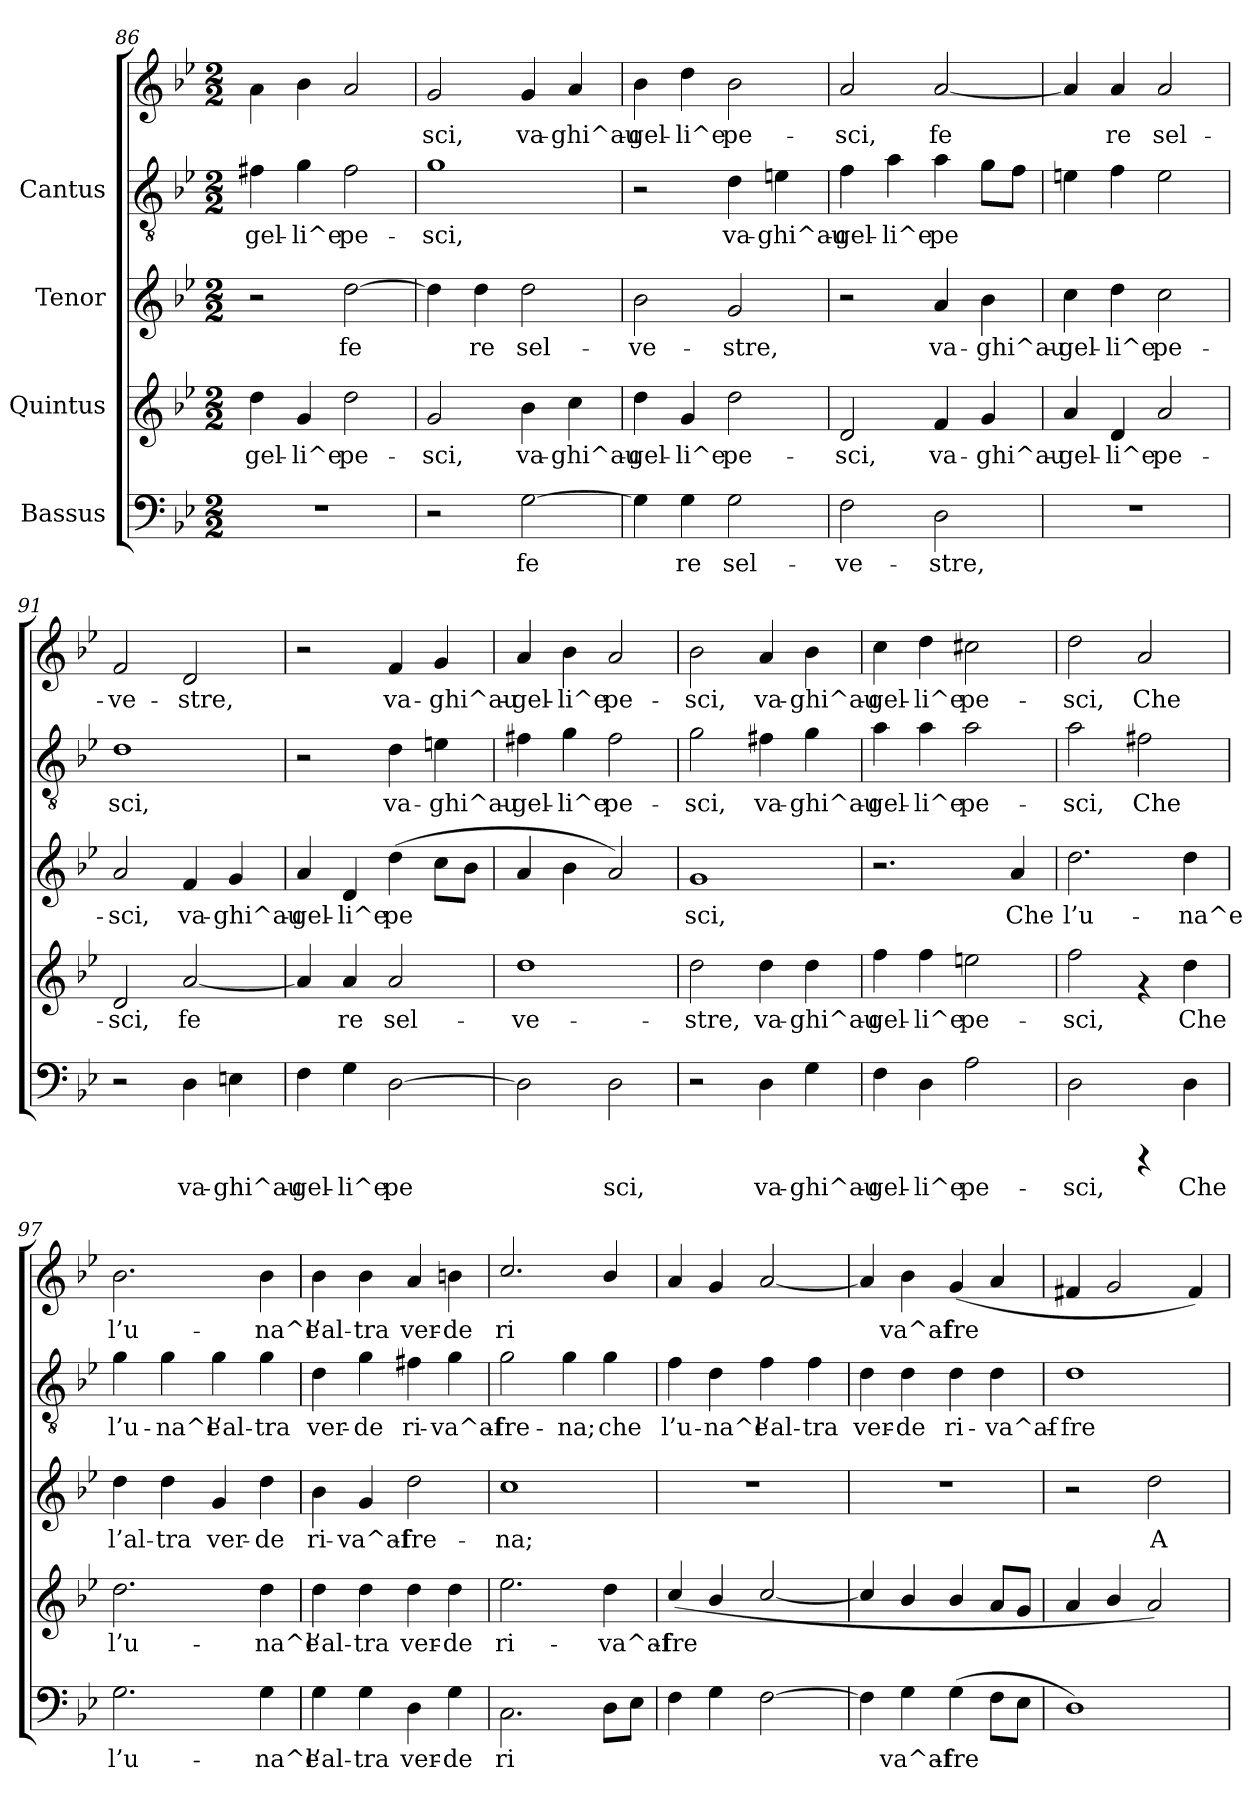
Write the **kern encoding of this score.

**kern	**text	**kern	**text	**kern	**text	**kern	**text	**kern	**text
*part4	*part4	*part3	*part3	*part2	*part2	*part1	*part1	*part1	*part1
*staff5	*staff5	*staff4	*staff4	*staff3	*staff3	*staff2	*staff2	*staff1	*staff1
*I"Bassus	*	*I"Quintus	*	*I"Tenor	*	*I"Cantus	*	*	*
*clefF4	*	*clefG2	*	*clefG2	*	*clefGv2	*	*clefG2	*
*k[b-e-]	*	*k[b-e-]	*	*k[b-e-]	*	*k[b-e-]	*	*k[b-e-]	*
*B-:	*	*B-:	*	*B-:	*	*B-:	*	*B-:	*
*M2/2	*	*M2/2	*	*M2/2	*	*M2/2	*	*M2/2	*
=86	=86	=86	=86	=86	=86	=86	=86	=86	=86
!	!	!	!LO:LY:b:cj	!	!	!	!LO:LY:b:cj	!	!
1r	.	4dd\	-gel-	2r	.	4f#X\	-gel-	4a\	.
!	!	!	!LO:LY:b:cj	!	!	!	!LO:LY:b:cj	!	!
.	.	4g/	-li^e	.	.	4g\	-li^e	4b-\	.
!	!	!	!LO:LY:b:cj	!	!LO:LY:b:cj	!	!LO:LY:b:cj	!	!
.	.	2dd\	pe-	[>2dd\	fe-	2f#\	pe-	2a/	.
=87	=87	=87	=87	=87	=87	=87	=87	=87	=87
!	!	!	!LO:LY:b:cj	!	!LO:LY:b:cj	!	!LO:LY:b:cj	!	!LO:LY:b:cj
2r	.	2g/	-sci,	4dd\]	-	1g	-sci,	2g/	-sci,
!	!	!	!	!	!LO:LY:b:cj	!	!	!	!
.	.	.	.	4dd\	re	.	.	.	.
!	!LO:LY:b:cj	!	!LO:LY:b:cj	!	!LO:LY:b:cj	!	!	!	!LO:LY:b:cj
[>2G\	fe-	4b-\	va-	2dd\	sel-	.	.	4g/	va-
!	!	!	!LO:LY:b:cj	!	!	!	!	!	!LO:LY:b:cj
.	.	4cc\	-ghi^au-	.	.	.	.	4a/	-ghi^au-
=88	=88	=88	=88	=88	=88	=88	=88	=88	=88
!	!LO:LY:b:cj	!	!LO:LY:b:cj	!	!LO:LY:b:cj	!	!	!	!LO:LY:b:cj
4G\]	-	4dd\	-gel-	2b-\	-ve-	2r	.	4b-\	gel-
!	!LO:LY:b:cj	!	!LO:LY:b:cj	!	!	!	!	!	!LO:LY:b:cj
4G\	re	4g/	-li^e	.	.	.	.	4dd\	-li^e
!	!LO:LY:b:cj	!	!LO:LY:b:cj	!	!LO:LY:b:cj	!	!LO:LY:b:cj	!	!LO:LY:b:cj
2G\	sel-	2dd\	pe-	2g/	-stre,	4d\	-va-	2b-\	pe-
!	!	!	!	!	!	!	!LO:LY:b:cj	!	!
.	.	.	.	.	.	4en\	-ghi^au-	.	.
!!LO:PB:g=z
=89	=89	=89	=89	=89	=89	=89	=89	=89	=89
!	!LO:LY:b:cj	!	!LO:LY:b:cj	!	!	!	!LO:LY:b:cj	!	!LO:LY:b:cj
2F\	-ve-	2d/	-sci,	2r	.	4f\	-gel-	2a/	-sci,
!	!	!	!	!	!	!	!LO:LY:b:cj	!	!
.	.	.	.	.	.	4a\	-li^e	.	.
!	!LO:LY:b:cj	!	!LO:LY:b:cj	!	!LO:LY:b:cj	!	!LO:LY:b:cj	!	!LO:LY:b:cj
2D\	-stre,	4f/	va-	4a/	va-	4a\	pe-	[<2a/	fe-
!	!	!	!LO:LY:b:cj	!	!LO:LY:b:cj	!	!LO:LY:b:cj	!	!
.	.	4g/	-ghi^au-	4b-\	-ghi^au-	8g\L	--	.	.
!	!	!	!	!	!	!	!LO:LY:b:cj	!	!
.	.	.	.	.	.	8f\J	--	.	.
=90	=90	=90	=90	=90	=90	=90	=90	=90	=90
!	!	!	!LO:LY:b:cj	!	!LO:LY:b:cj	!	!	!	!LO:LY:b:cj
1r	.	4a/	-gel-	4cc\	-gel-	4en\	.	4a/]	-
!	!	!	!LO:LY:b:cj	!	!LO:LY:b:cj	!	!	!	!LO:LY:b:cj
.	.	4d/	-li^e	4dd\	-li^e	4f\	.	4a/	re
!	!	!	!LO:LY:b:cj	!	!LO:LY:b:cj	!	!	!	!LO:LY:b:cj
.	.	2a/	pe-	2cc\	pe-	2e\	.	2a/	sel-
=91	=91	=91	=91	=91	=91	=91	=91	=91	=91
!	!	!	!LO:LY:b:cj	!	!LO:LY:b:cj	!	!LO:LY:b:cj	!	!LO:LY:b:cj
2r	.	2d/	-sci,	2a/	-sci,	1d	sci,	2f/	-ve-
!	!LO:LY:b:cj	!	!LO:LY:b:cj	!	!LO:LY:b:cj	!	!	!	!LO:LY:b:cj
4D\	va-	[<2a/	fe-	4f/	va-	.	.	2d/	-stre,
!	!LO:LY:b:cj	!	!	!	!LO:LY:b:cj	!	!	!	!
4En\	-ghi^au-	.	.	4g/	-ghi^au-	.	.	.	.
=92	=92	=92	=92	=92	=92	=92	=92	=92	=92
!	!LO:LY:b:cj	!	!LO:LY:b:cj	!	!LO:LY:b:cj	!	!	!	!
4F\	-gel-	4a/]	-	4a/	-gel-	2r	.	2r	.
!	!LO:LY:b:cj	!	!LO:LY:b:cj	!	!LO:LY:b:cj	!	!	!	!
4G\	-li^e	4a/	re	4d/	-li^e	.	.	.	.
!	!LO:LY:b:cj	!	!LO:LY:b:cj	!	!LO:LY:b:cj	!	!LO:LY:b:cj	!	!LO:LY:b:cj
[>2D\	pe-	2a/	sel-	(>4dd\	pe-	4d\	-va-	4f/	va-
!	!	!	!	!	!LO:LY:b:cj	!	!LO:LY:b:cj	!	!LO:LY:b:cj
.	.	.	.	8cc\L	--	4en\	-ghi^au-	4g/	-ghi^au-
!	!	!	!	!	!LO:LY:b:cj	!	!	!	!
.	.	.	.	8b-\J	--	.	.	.	.
=93	=93	=93	=93	=93	=93	=93	=93	=93	=93
!	!LO:LY:b:cj	!	!LO:LY:b:cj	!	!	!	!LO:LY:b:cj	!	!LO:LY:b:cj
2D\]	-	1dd	-ve-	4a/	.	4f#X\	-gel-	4a/	-gel-
!	!	!	!	!	!	!	!LO:LY:b:cj	!	!LO:LY:b:cj
.	.	.	.	4b-\	.	4g\	-li^e	4b-\	-li^e
!	!LO:LY:b:cj	!	!	!	!	!	!LO:LY:b:cj	!	!LO:LY:b:cj
2D\	sci,	.	.	2a/)	.	2f#\	pe-	2a/	pe-
!!LO:LB:g=z
=94	=94	=94	=94	=94	=94	=94	=94	=94	=94
!	!	!	!LO:LY:b:cj	!	!LO:LY:b:cj	!	!LO:LY:b:cj	!	!LO:LY:b:cj
2r	.	2dd\	-stre,	1g	-sci,	2g\	-sci,	2b-\	-sci,
!	!LO:LY:b:cj	!	!LO:LY:b:cj	!	!	!	!LO:LY:b:cj	!	!LO:LY:b:cj
4D\	va-	4dd\	va-	.	.	4f#X\	va-	4a/	va-
!	!LO:LY:b:cj	!	!LO:LY:b:cj	!	!	!	!LO:LY:b:cj	!	!LO:LY:b:cj
4G\	-ghi^au-	4dd\	-ghi^au-	.	.	4g\	-ghi^au-	4b-\	-ghi^au-
=95	=95	=95	=95	=95	=95	=95	=95	=95	=95
!	!LO:LY:b:cj	!	!LO:LY:b:cj	!	!	!	!LO:LY:b:cj	!	!LO:LY:b:cj
4F\	-gel-	4ff\	-gel-	2.r	.	4a\	-gel-	4cc\	-gel-
!	!LO:LY:b:cj	!	!LO:LY:b:cj	!	!	!	!LO:LY:b:cj	!	!LO:LY:b:cj
4D\	-li^e	4ff\	-li^e	.	.	4a\	-li^e	4dd\	-li^e
!	!LO:LY:b:cj	!	!LO:LY:b:cj	!	!	!	!LO:LY:b:cj	!	!LO:LY:b:cj
2A\	pe-	2een\	pe-	.	.	2a\	pe-	2cc#X\	pe-
!	!	!	!	!	!LO:LY:b:cj	!	!	!	!
.	.	.	.	4a/	Che	.	.	.	.
=96	=96	=96	=96	=96	=96	=96	=96	=96	=96
!	!LO:LY:b:cj	!	!LO:LY:b:cj	!	!LO:LY:b:cj	!	!LO:LY:b:cj	!	!LO:LY:b:cj
2D\	-sci,	2ff\	-sci,	2.dd\	l’u-	2a\	sci,	2dd\	-sci,
!	!	!	!	!	!	!	!LO:LY:b:cj	!	!LO:LY:b:cj
4rCCC	.	4rf	.	.	.	2f#X\	Che	2a/	Che
!	!LO:LY:b:cj	!	!LO:LY:b:cj	!	!LO:LY:b:cj	!	!	!	!
4D\	Che	4dd\	Che	4dd\	-na^e	.	.	.	.
=97	=97	=97	=97	=97	=97	=97	=97	=97	=97
!	!LO:LY:b:cj	!	!LO:LY:b:cj	!	!LO:LY:b:cj	!	!LO:LY:b:cj	!	!LO:LY:b:cj
2.G\	l’u-	2.dd\	l’u-	4dd\	l’al-	4g\	l’u-	2.b-\	l’u-
!	!	!	!	!	!LO:LY:b:cj	!	!LO:LY:b:cj	!	!
.	.	.	.	4dd\	-tra	4g\	-na^e	.	.
!	!	!	!	!	!LO:LY:b:cj	!	!LO:LY:b:cj	!	!
.	.	.	.	4g/	ver-	4g\	l’al-	.	.
!	!LO:LY:b:cj	!	!LO:LY:b:cj	!	!LO:LY:b:cj	!	!LO:LY:b:cj	!	!LO:LY:b:cj
4G\	-na^e	4dd\	-na^e	4dd\	-de	4g\	-tra	4b-\	-na^e
=98	=98	=98	=98	=98	=98	=98	=98	=98	=98
!	!LO:LY:b:cj	!	!LO:LY:b:cj	!	!LO:LY:b:cj	!	!LO:LY:b:cj	!	!LO:LY:b:cj
4G\	l’al-	4dd\	l’al-	4b-\	ri-	4d\	ver-	4b-\	l’al-
!	!LO:LY:b:cj	!	!LO:LY:b:cj	!	!LO:LY:b:cj	!	!LO:LY:b:cj	!	!LO:LY:b:cj
4G\	-tra	4dd\	-tra	4g/	-va^af-	4g\	-de	4b-\	-tra
!	!LO:LY:b:cj	!	!LO:LY:b:cj	!	!LO:LY:b:cj	!	!LO:LY:b:cj	!	!LO:LY:b:cj
4D\	ver-	4dd\	ver-	2dd\	-fre-	4f#X\	ri-	4a/	ver-
!	!LO:LY:b:cj	!	!LO:LY:b:cj	!	!	!	!LO:LY:b:cj	!	!LO:LY:b:cj
4G\	-de	4dd\	-de	.	.	4g\	-va^af-	4bn\	-de
!!LO:LB:g=z
=99	=99	=99	=99	=99	=99	=99	=99	=99	=99
!	!LO:LY:b:cj	!	!LO:LY:b:cj	!	!LO:LY:b:cj	!	!LO:LY:b:cj	!	!LO:LY:b:cj
2.C\	ri-	2.ee-\	ri-	1cc	-na;	2g\	-fre-	2.cc/	-ri-
!	!	!	!	!	!	!	!LO:LY:b:cj	!	!
.	.	.	.	.	.	4g\	-na;	.	.
!	!LO:LY:b:cj	!	!LO:LY:b:cj	!	!	!	!LO:LY:b:cj	!	!LO:LY:b:cj
8D\L	--	4dd\	-va^af-	.	.	4g\	che	4b-/	--
!	!LO:LY:b:cj	!	!	!	!	!	!	!	!
8E-\J	--	.	.	.	.	.	.	.	.
=100	=100	=100	=100	=100	=100	=100	=100	=100	=100
!	!	!	!LO:LY:b:cj	!	!	!	!LO:LY:b:cj	!	!
4F\	.	(<4cc/	-fre-	1r	.	4f\	l’u-	4a/	.
!	!	!	!LO:LY:b:cj	!	!	!	!LO:LY:b:cj	!	!
4G\	.	4b-/	--	.	.	4d\	-na^e	4g/	.
!	!	!	!LO:LY:b:cj	!	!	!	!LO:LY:b:cj	!	!
[>2F\	.	[<2cc/	--	.	.	4f\	l’al-	[<2a/	.
!	!	!	!	!	!	!	!LO:LY:b:cj	!	!
.	.	.	.	.	.	4f\	-tra	.	.
=101	=101	=101	=101	=101	=101	=101	=101	=101	=101
!	!LO:LY:b:cj	!	!	!	!	!	!LO:LY:b:cj	!	!LO:LY:b:cj
4F\]	-	4cc/]	.	1r	.	4d\	-ver-	4a/]	.
!	!LO:LY:b:cj	!	!	!	!	!	!LO:LY:b:cj	!	!LO:LY:b:cj
4G\	va^af-	4b-/	.	.	.	4d\	-de	4b-\	va^af-
!	!LO:LY:b:cj	!	!	!	!	!	!LO:LY:b:cj	!	!LO:LY:b:cj
(>4G\	-fre-	4b-/	.	.	.	4d\	ri-	(<4g/	-fre-
!	!LO:LY:b:cj	!	!	!	!	!	!LO:LY:b:cj	!	!LO:LY:b:cj
8F\L	--	8a/L	.	.	.	4d\	-va^af-	4a/	--
!	!LO:LY:b:cj	!	!	!	!	!	!	!	!
8E-\J	--	8g/J	.	.	.	.	.	.	.
=102	=102	=102	=102	=102	=102	=102	=102	=102	=102
!	!	!	!	!	!	!	!LO:LY:b:cj	!	!
1D)	.	4a/	.	2r	.	1d	-fre-	4f#X/	.
.	.	4b-/	.	.	.	.	.	2g/	.
!	!	!	!	!	!LO:LY:b:cj	!	!	!	!
.	.	2a/)	.	2dd\	A-	.	.	.	.
.	.	.	.	.	.	.	.	4f#/)	.
=	=	=	=	=	=	=	=	=	=
*-	*-	*-	*-	*-	*-	*-	*-	*-	*-
